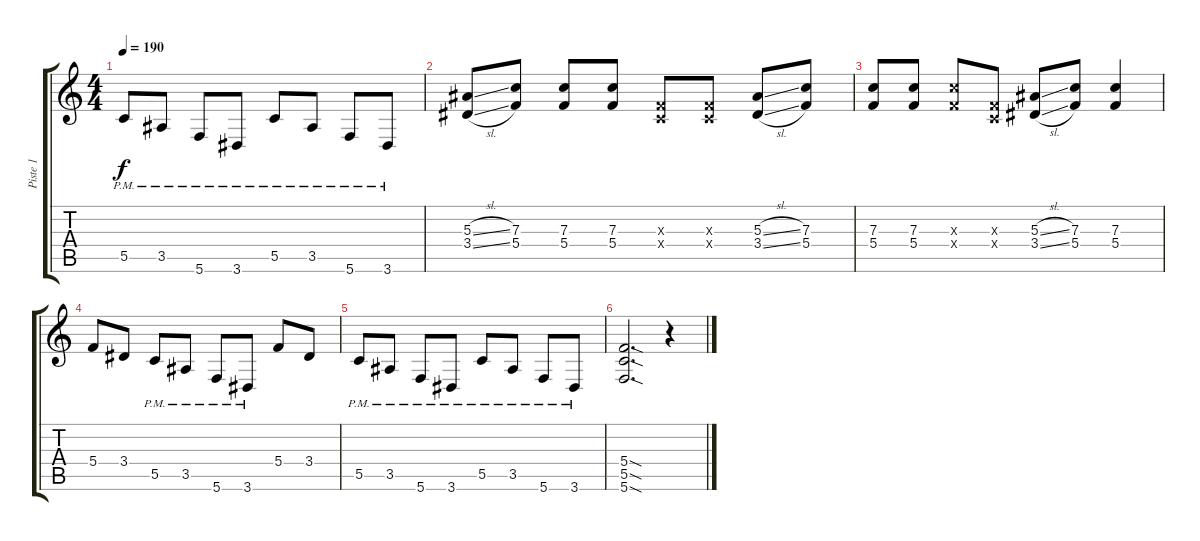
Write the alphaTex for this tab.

\track ("Piste 1" "Piste 1") {instrument distortionguitar}
\staff {score tabs}
\tuning (D4 A3 F3 C3 G2 C2) {hide}
\ts (4 4)
\tempo 190
\clef g2
\ks c
5.5{pm}.8{dy f} 3.5{pm}.8 5.6{pm}.8 3.6{pm}.8 5.5{pm}.8 3.5{pm}.8 5.6{pm}.8 3.6{pm}.8 |
(5.3{sl} 3.4{sl}).8 (7.3 5.4).8 (7.3 5.4).8 (7.3 5.4).8 (0.3{x} 0.4{x}).8 (0.3{x} 0.4{x}).8 (5.3{sl} 3.4{sl}).8 (7.3 5.4).8 |
(7.3 5.4).8 (7.3 5.4).8 (7.3{x} 5.4{x}).8 (0.3{x} 0.4{x}).8 (5.3{sl} 3.4{sl}).8 (7.3 5.4).8 (7.3 5.4).4 |
5.4.8 3.4.8 5.5{pm}.8 3.5{pm}.8 5.6{pm}.8 3.6{pm}.8 5.4.8 3.4.8 |
5.5{pm}.8 3.5{pm}.8 5.6{pm}.8 3.6{pm}.8 5.5{pm}.8 3.5{pm}.8 5.6{pm}.8 3.6{pm}.8 |
(5.4{sod} 5.5{sod} 5.6{sod}).2{d} r.4
